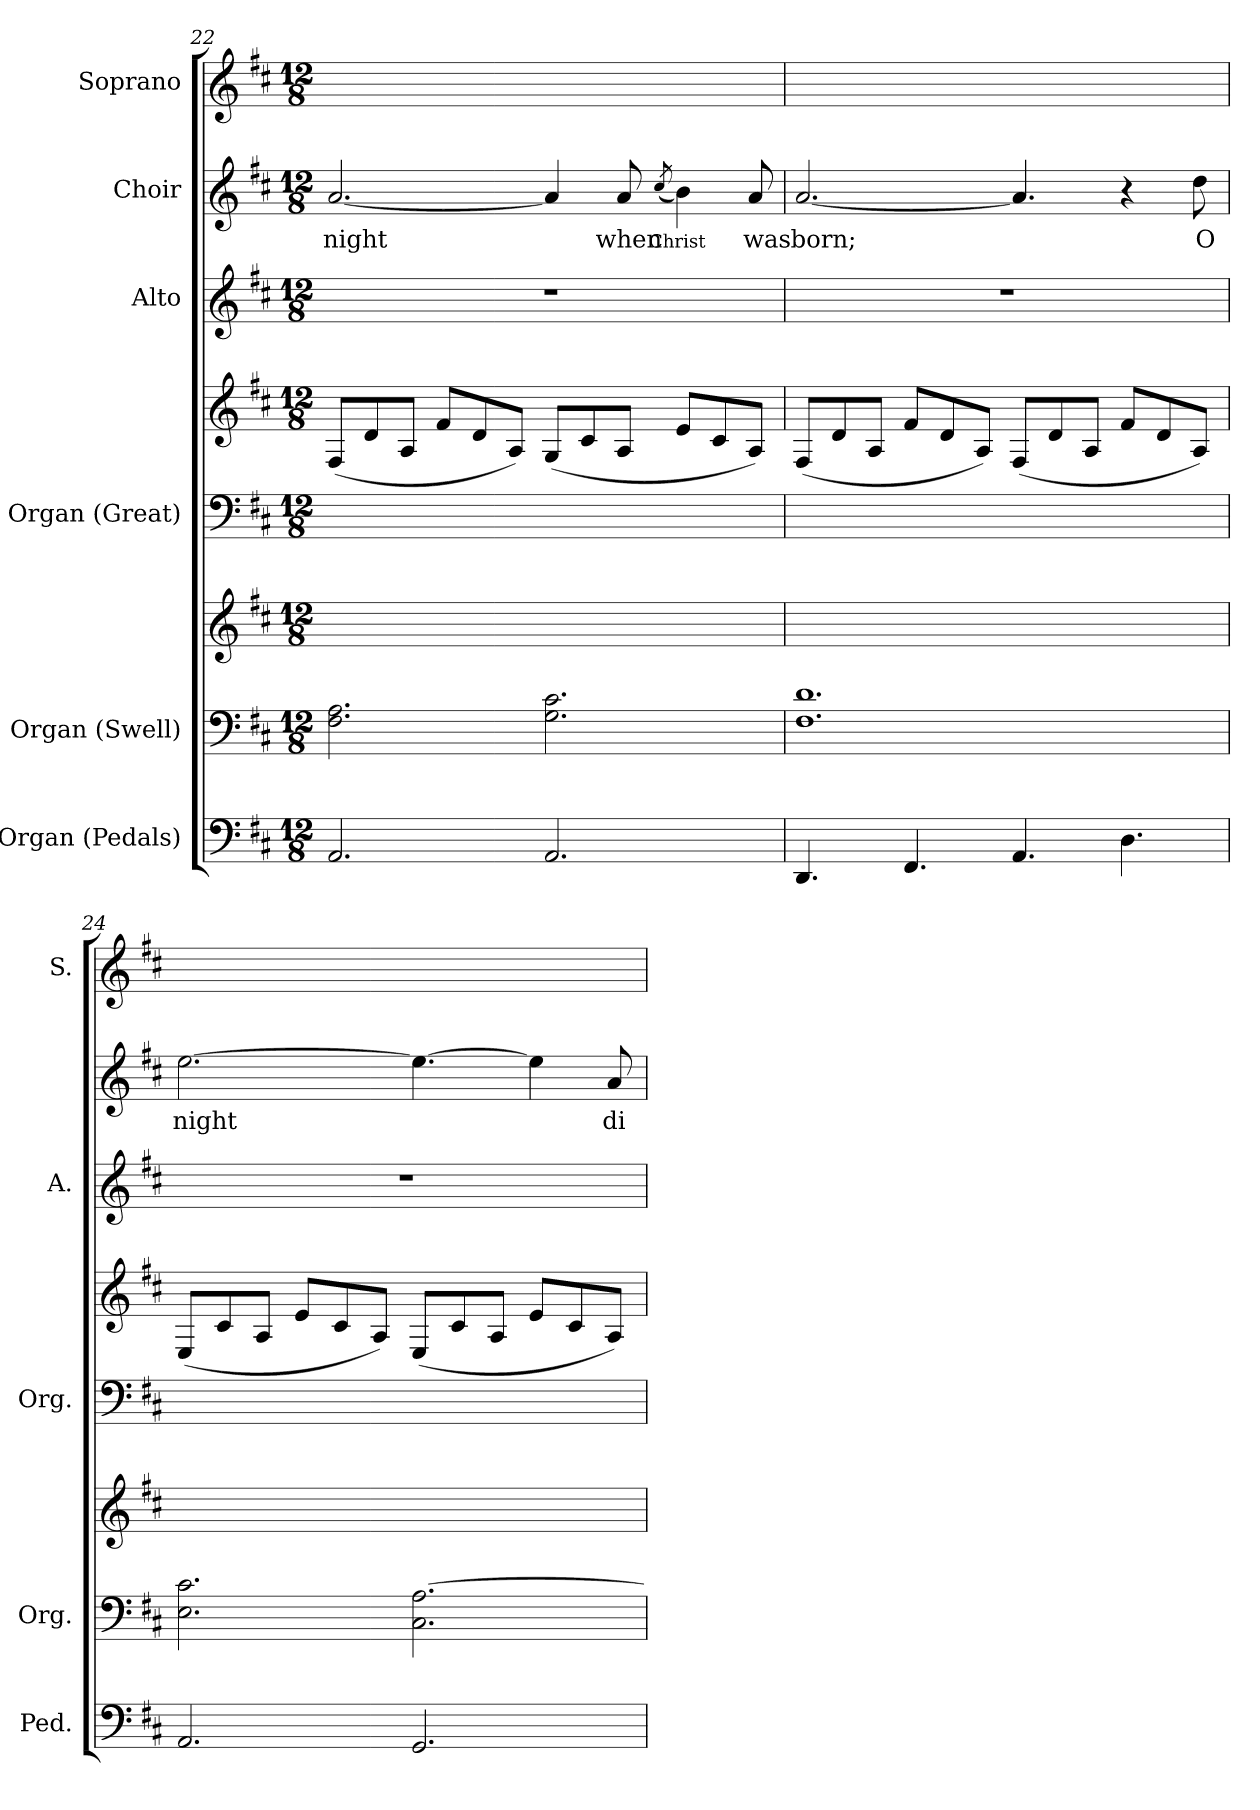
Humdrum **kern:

**kern	**kern	**kern	**kern	**kern	**kern	**kern	**text	**kern	**text
*part6	*part5	*part5	*part4	*part4	*part3	*part2	*part2	*part1	*part1
*staff8	*staff7	*staff6	*staff5	*staff4	*staff3	*staff2	*staff2	*staff1	*staff1
*I"Organ  (Pedals)	*I"Organ (Swell)	*	*I"Organ (Great)	*	*I"Alto	*I"Choir	*	*I"Soprano	*
*I'Ped.	*I'Org.	*	*I'Org.	*	*I'A.	*	*	*I'S.	*
*clefF4	*clefF4	*clefG2	*clefF4	*clefG2	*clefG2	*clefG2	*	*clefG2	*
*k[f#c#]	*k[f#c#]	*k[f#c#]	*k[f#c#]	*k[f#c#]	*k[f#c#]	*k[f#c#]	*	*k[f#c#]	*
*D:	*D:	*D:	*D:	*D:	*D:	*D:	*	*D:	*
*M12/8	*M12/8	*M12/8	*M12/8	*M12/8	*M12/8	*M12/8	*	*M12/8	*
=22	=22	=22	=22	=22	=22	=22	=22	=22	=22
!	!	!LO:N:vis=1	!LO:N:vis=1	!	!LO:N:vis=1	!	!	!	!
!	!	!	!	!	!	!	!LO:LY:b:color=#000000	!	!
!	!	!	!	!	!	!	!	!	!LO:LY:b:color=#000000
2.AAi/	2.F#i\ 2.Ai	1.ryy	1.ryy	(8F#i/L	1.r	[<2.ai/	night	[<2.ai/yy	night
.	.	.	.	8di/	.	.	.	.	.
.	.	.	.	8Ai/J	.	.	.	.	.
.	.	.	.	8f#i/L	.	.	.	.	.
.	.	.	.	8di/	.	.	.	.	.
.	.	.	.	8Ai/J)	.	.	.	.	.
2.AAi/	2.Gi\ 2.c#i	.	.	(8Gi/L	.	4ai/]	.	4ai/yy]	.
.	.	.	.	8c#i/	.	.	.	.	.
!	!	!	!	!	!	!	!LO:LY:b:color=#000000	!	!
!	!	!	!	!	!	!	!	!	!LO:LY:b:color=#000000
.	.	.	.	8Ai/J	.	8ai/	when	8ai/yy	when
!	!	!	!	!	!	!	!	!	!LO:LY:b:color=#000000
!	!	!	!	!	!	!	!LO:LY:b:color=#000000	!	!
.	.	.	.	.	.	(8qcc#i/	Christ	(8qcc#i/yy	Christ
.	.	.	.	8ei/L	.	4bi\)	.	4bi\yy)	.
.	.	.	.	8c#i/	.	.	.	.	.
!	!	!	!	!	!	!	!LO:LY:b:color=#000000	!	!
!	!	!	!	!	!	!	!	!	!LO:LY:b:color=#000000
.	.	.	.	8Ai/J)	.	8ai/	was	8ai/yy	was
=23	=23	=23	=23	=23	=23	=23	=23	=23	=23
!	!	!LO:N:vis=1	!LO:N:vis=1	!	!LO:N:vis=1	!	!	!	!
!	!	!	!	!	!	!	!LO:LY:b:color=#000000	!	!
!	!	!	!	!	!	!	!	!	!LO:LY:b:color=#000000
4.DDi/	1.F#i 1.di	1.ryy	1.ryy	(8F#i/L	1.r	[<2.ai/	born;	[<2.ai/yy	born;
.	.	.	.	8di/	.	.	.	.	.
.	.	.	.	8Ai/J	.	.	.	.	.
4.FF#i/	.	.	.	8f#i/L	.	.	.	.	.
.	.	.	.	8di/	.	.	.	.	.
.	.	.	.	8Ai/J)	.	.	.	.	.
4.AAi/	.	.	.	(8F#i/L	.	4.ai/]	.	4.ai/yy]	.
.	.	.	.	8di/	.	.	.	.	.
.	.	.	.	8Ai/J	.	.	.	.	.
4.Di\	.	.	.	8f#i/L	.	4r	.	4ryy	.
.	.	.	.	8di/	.	.	.	.	.
!	!	!	!	!	!	!	!LO:LY:b:color=#000000	!	!
!	!	!	!	!	!	!	!	!	!LO:LY:b:color=#000000
.	.	.	.	8Ai/J)	.	8ddi\	O	8ddi\yy	O
!!LO:LB:g=z
=24	=24	=24	=24	=24	=24	=24	=24	=24	=24
!	!	!LO:N:vis=1	!LO:N:vis=1	!	!LO:N:vis=1	!	!	!	!
!	!	!	!	!	!	!	!LO:LY:b:color=#000000	!	!
!	!	!	!	!	!	!	!	!	!LO:LY:b:color=#000000
2.AAi/	2.Ei\ 2.c#i	1.ryy	1.ryy	(8Ei/L	1.r	[>2.eei\	night	[>2.eei\yy	night
.	.	.	.	8c#i/	.	.	.	.	.
.	.	.	.	8Ai/J	.	.	.	.	.
.	.	.	.	8ei/L	.	.	.	.	.
.	.	.	.	8c#i/	.	.	.	.	.
.	.	.	.	8Ai/J)	.	.	.	.	.
2.GGi/	2.C#i\ [>2.Ai	.	.	(8Ei/L	.	4.eei\_>	.	4.eei\yy_>	.
.	.	.	.	8c#i/	.	.	.	.	.
.	.	.	.	8Ai/J	.	.	.	.	.
.	.	.	.	8ei/L	.	4eei\]	.	4eei\yy]	.
.	.	.	.	8c#i/	.	.	.	.	.
!	!	!	!	!	!	!	!LO:LY:b:color=#000000	!	!
!	!	!	!	!	!	!	!	!	!LO:LY:b:color=#000000
.	.	.	.	8Ai/J)	.	8ai/	di-	8ai/yy	di-
=	=	=	=	=	=	=	=	=	=
*-	*-	*-	*-	*-	*-	*-	*-	*-	*-
